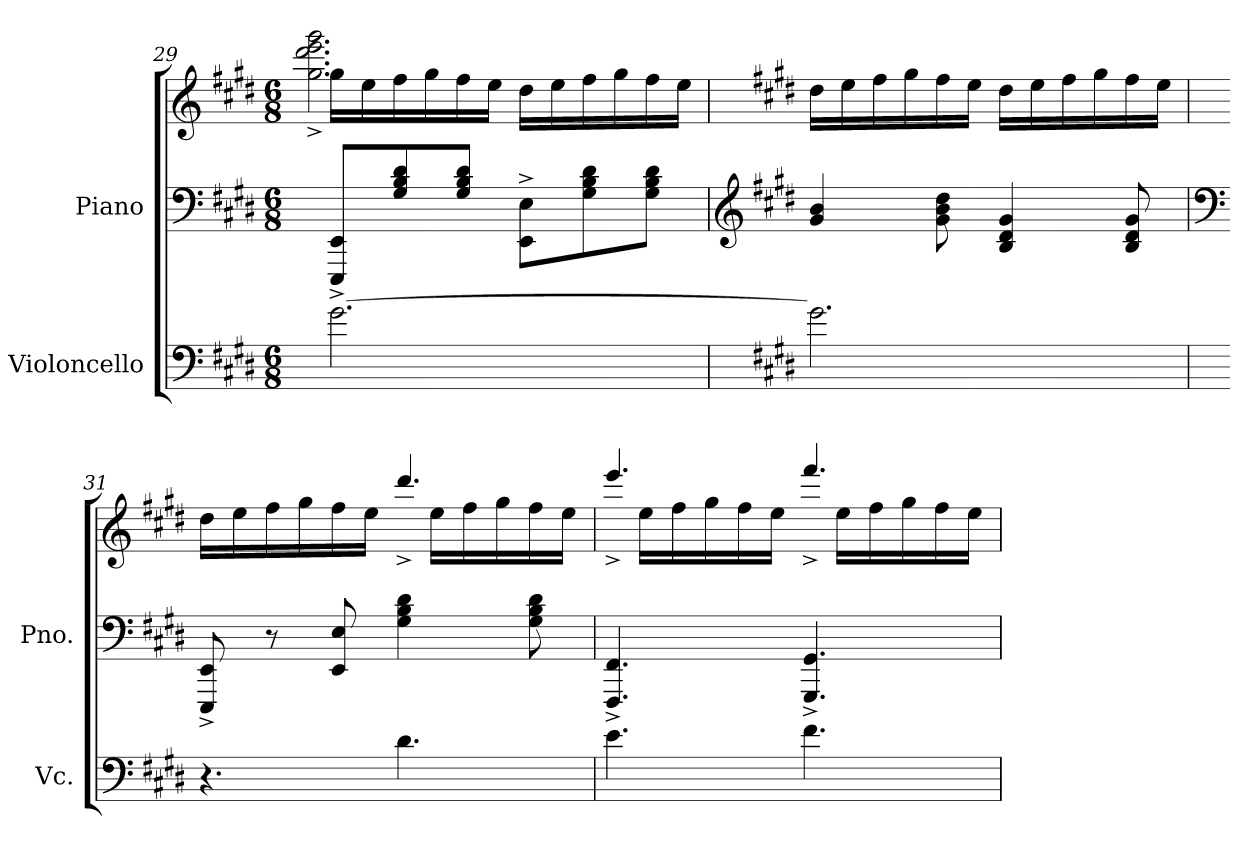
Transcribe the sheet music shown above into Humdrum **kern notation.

**kern	**kern	**kern
*part2	*part1	*part1
*staff3	*staff2	*staff1
*I"Violoncello	*I"Piano	*
*I'Vc.	*I'Pno.	*
!!LO:LB:g=z
*clefF4	*clefF4	*clefG2
*k[f#c#g#d#]	*k[f#c#g#d#]	*k[f#c#g#d#]
*M6/8	*M6/8	*M6/8
=29	=29	=29
*	*	*^
[2.g#\	8EEE/^ 8EE/^L	16gg#\LL	2.gg#\^> 2.ddd#\^> 2.eee\^> 2.ggg#\^>
.	.	16ee\	.
.	8G#/ 8B/ 8d#/	16ff#\	.
.	.	16gg#\	.
.	8G#/ 8B/ 8d#/J	16ff#\	.
.	.	16ee\JJ	.
.	8EE\^ 8E\^L	16dd#\LL	.
.	.	16ee\	.
.	8G#\ 8B\ 8d#\	16ff#\	.
.	.	16gg#\	.
.	8G#\ 8B\ 8d#\J	16ff#\	.
.	.	16ee\JJ	.
*	*	*v	*v
=30	=30	=30
*	*clefG2	*
*k[f#c#g#d#]	*k[f#c#g#d#]	*k[f#c#g#d#]
2.g#\]	4g#/ 4b/	16dd#\LL
.	.	16ee\
.	.	16ff#\
.	.	16gg#\
.	8g#\ 8b\ 8dd#\	16ff#\
.	.	16ee\JJ
.	4B/ 4d#/ 4g#/	16dd#\LL
.	.	16ee\
.	.	16ff#\
.	.	16gg#\
.	8B/ 8d#/ 8g#/	16ff#\
.	.	16ee\JJ
=31	=31	=31
*	*clefF4	*
*	*	*^
4.r	8EEE/^ 8EE/^	16dd#\LL	4.ryy
.	.	16ee\	.
.	8r	16ff#\	.
.	.	16gg#\	.
.	8EE/ 8E/	16ff#\	.
.	.	16ee\JJ	.
4.d#\	4G#\ 4B\ 4d#\	16ryy	4.ddd#^/
.	.	16ee\LL	.
.	.	16ff#\	.
.	.	16gg#\	.
.	8G#\ 8B\ 8d#\	16ff#\	.
.	.	16ee\JJ	.
=32	=32	=32	=32
4.e\	4.FFF#/^ 4.FF#/^	16ryy	4.eee^/
.	.	16ee\LL	.
.	.	16ff#\	.
.	.	16gg#\	.
.	.	16ff#\	.
.	.	16ee\JJ	.
4.f#\	4.GGG#/^ 4.GG#/^	16ryy	4.fff#^/
.	.	16ee\LL	.
.	.	16ff#\	.
.	.	16gg#\	.
.	.	16ff#\	.
.	.	16ee\JJ	.
*	*	*v	*v
=	=	=
*-	*-	*-
